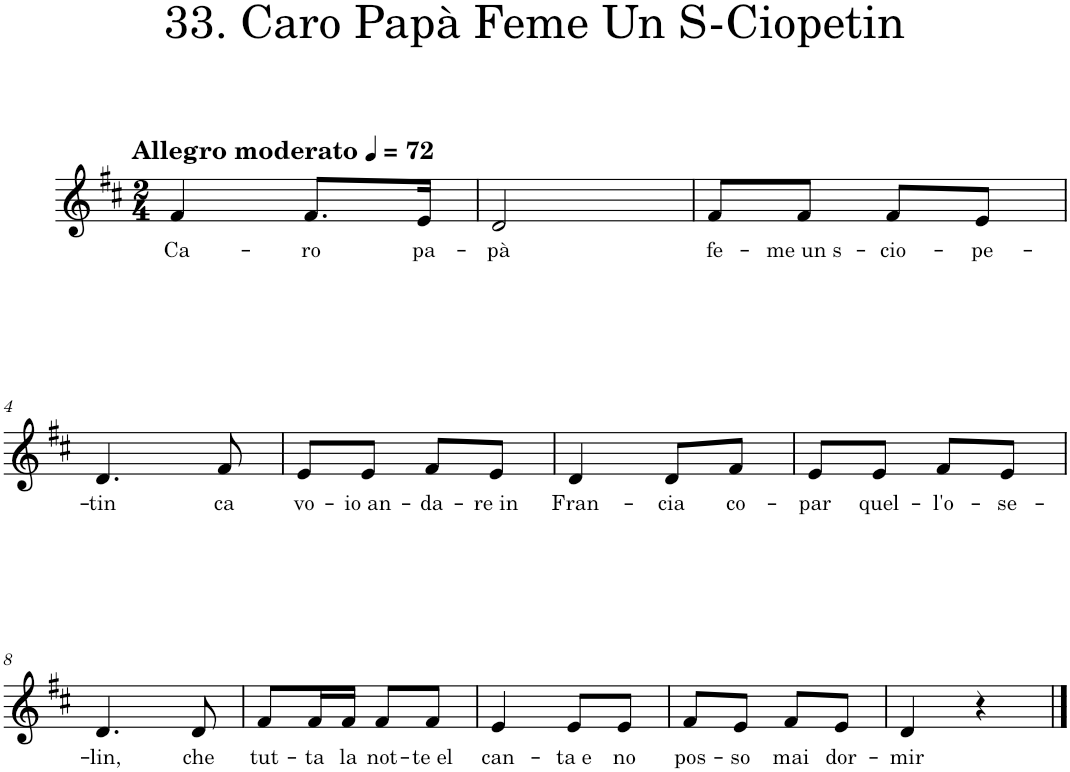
**kern	**text
*part1	*part1
*staff1	*staff1
*I"Piano	*
*I'Pno.	*
*clefG2	*
*k[f#c#]	*
*M2/4	*
*MM72	*
=1	=1
!LO:TX:a:B:t=Allegro moderato	!
!	!LO:LY:b
4f#/	Ca-
!	!LO:LY:b
8.f#/L	-ro
!	!LO:LY:b
16e/Jk	pa-
=2	=2
!	!LO:LY:b
2d/	-pà
=3	=3
!	!LO:LY:b
8f#/L	fe-
!	!LO:LY:b
8f#/J	-me un s-
!	!LO:LY:b
8f#/L	-cio-
!	!LO:LY:b
8e/J	-pe-
!!LO:LB:g=z
=4	=4
!	!LO:LY:b
4.d/	-tin
!	!LO:LY:b
8f#/	ca
=5	=5
!	!LO:LY:b
8e/L	vo-
!	!LO:LY:b
8e/J	-io an-
!	!LO:LY:b
8f#/L	-da-
!	!LO:LY:b
8e/J	-re in
=6	=6
!	!LO:LY:b
4d/	Fran-
!	!LO:LY:b
8d/L	-cia
!	!LO:LY:b
8f#/J	co-
=7	=7
!	!LO:LY:b
8e/L	-par
!	!LO:LY:b
8e/J	quel-
!	!LO:LY:b
8f#/L	-l'o-
!	!LO:LY:b
8e/J	-se-
!!LO:LB:g=z
=8	=8
!	!LO:LY:b
4.d/	-lin,
!	!LO:LY:b
8d/	che
=9	=9
!	!LO:LY:b
8f#/L	tut-
!	!LO:LY:b
16f#/L	-ta
!	!LO:LY:b
16f#/JJ	la
!	!LO:LY:b
8f#/L	not-
!	!LO:LY:b
8f#/J	-te el
=10	=10
!	!LO:LY:b
4e/	can-
!	!LO:LY:b
8e/L	-ta e
!	!LO:LY:b
8e/J	no
=11	=11
!	!LO:LY:b
8f#/L	pos-
!	!LO:LY:b
8e/J	-so
!	!LO:LY:b
8f#/L	mai
!	!LO:LY:b
8e/J	dor-
=12	=12
!	!LO:LY:b
4d/	-mir
4r	.
==	==
*-	*-
